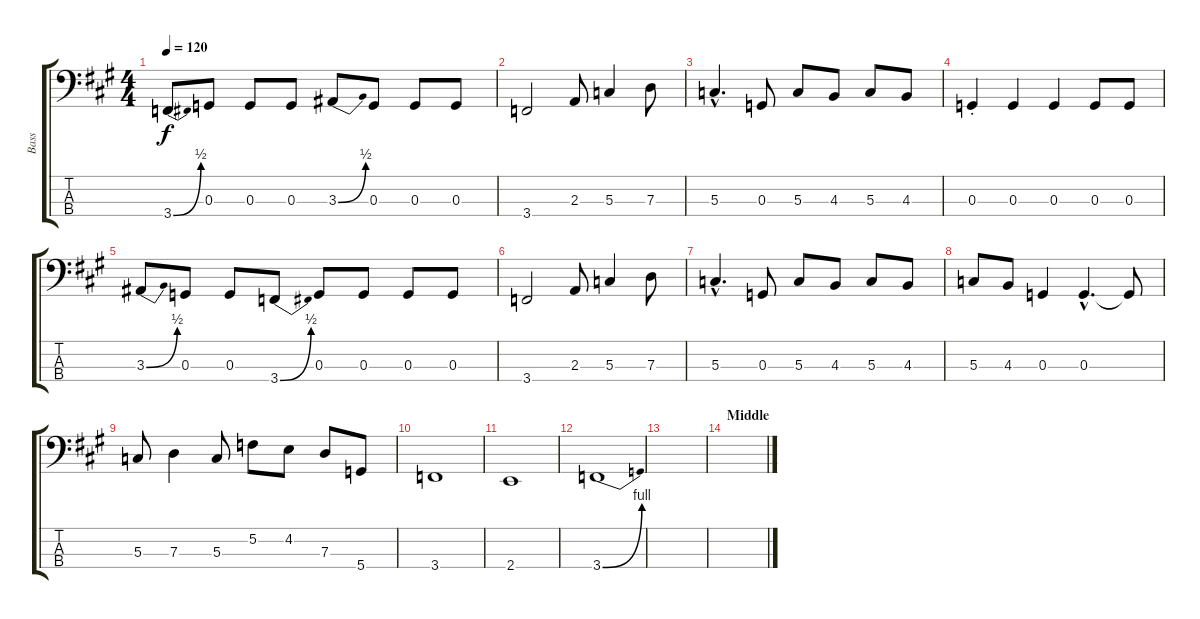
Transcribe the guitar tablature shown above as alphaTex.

\track ("Bass" "Bass") {instrument electricbassfinger}
\staff {score tabs}
\tuning (F2 C2 G1 D1) {hide}
\ts (4 4)
\tempo 120
\clef f4
\ks a
3.4{be (bend 0 0 60 2)}.8{dy f} 0.3.8 0.3.8 0.3.8 3.3{be (bend 0 0 60 2)}.8 0.3.8 0.3.8 0.3.8 |
3.4.2 2.3.8 5.3.4 7.3.8 |
5.3{hac}.4{d} 0.3.8 5.3.8 4.3.8 5.3.8 4.3.8 |
0.3{st}.4 0.3.4 0.3.4 0.3.8 0.3.8 |
3.3{be (bend 0 0 60 2)}.8 0.3.8 0.3.8 3.4{be (bend 0 0 60 2)}.8 0.3.8 0.3.8 0.3.8 0.3.8 |
3.4.2 2.3.8 5.3.4 7.3.8 |
5.3{hac}.4{d} 0.3.8 5.3.8 4.3.8 5.3.8 4.3.8 |
5.3.8 4.3.8 0.3.4 0.3{hac}.4{d} 0.3{t}.8 |
5.3.8 7.3.4 5.3.8 5.2.8 4.2.8 7.3.8 5.4.8 |
3.4.1 |
2.4.1 |
3.4{be (bend 0 0 60 4)}.1 |
|
\section ("" "Middle")
